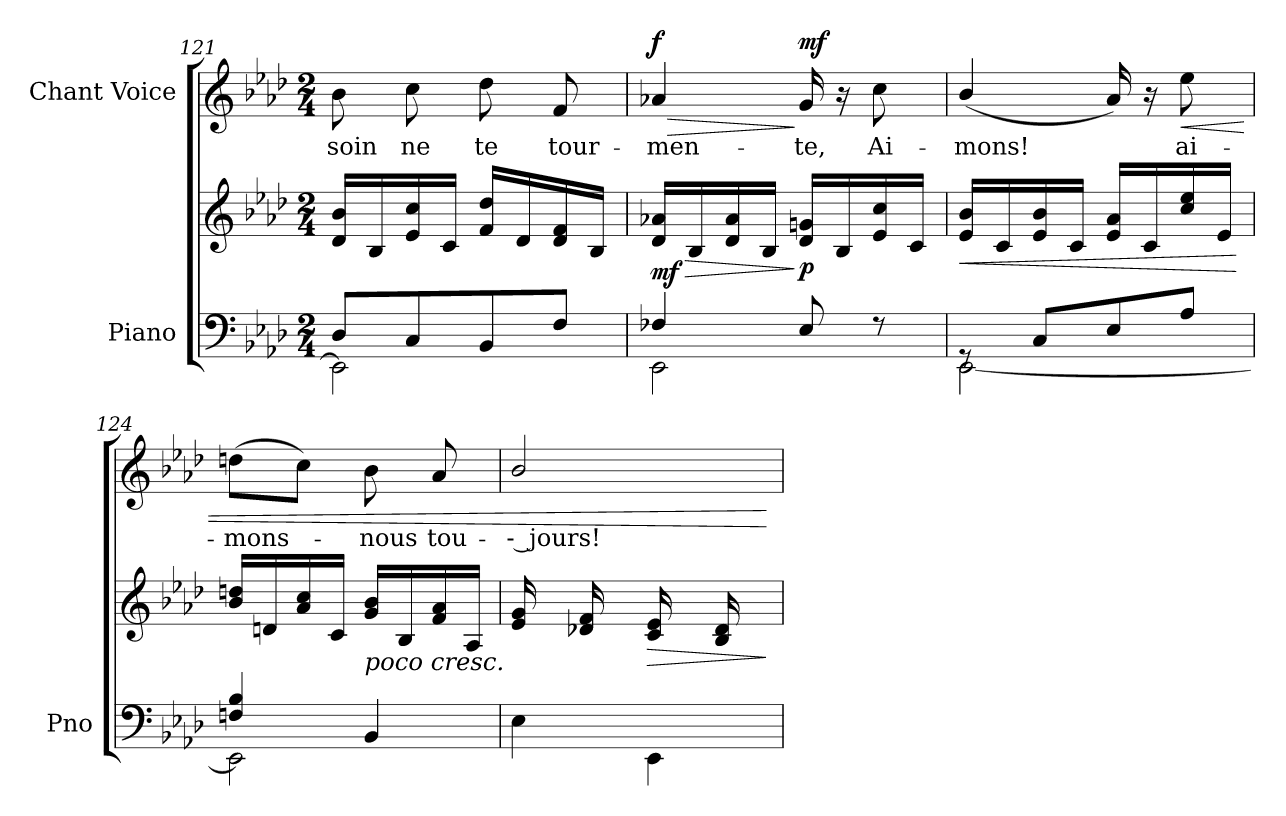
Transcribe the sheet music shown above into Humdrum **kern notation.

**kern	**kern	**dynam	**kern	**text	**dynam
*part2	*part2	*part2	*part1	*part1	*part1
*staff3	*staff2	*staff2/3	*staff1	*staff1	*staff1
*I"Piano	*	*	*I"Chant Voice	*	*
*I'Pno	*	*	*	*	*
!!LO:LB:g=z
*clefF4	*clefG2	*	*clefG2	*	*
*k[b-e-a-d-]	*k[b-e-a-d-]	*	*k[b-e-a-d-]	*	*
*M2/4	*M2/4	*	*M2/4	*	*
=121	=121	=121	=121	=121	=121
*^	*	*	*	*	*
!	!	!	!	!	!LO:LY:b	!
8D-/L	2EE-\]	16d-/ 16b-/LL	.	8b-\	soin	.
.	.	16B-/	.	.	.	.
!	!	!	!	!	!LO:LY:b	!
8C/	.	16e-/ 16cc/	.	8cc\	ne	.
.	.	16c/JJ	.	.	.	.
!	!	!	!	!	!LO:LY:b	!
8BB-/	.	16f/ 16dd-/LL	.	8dd-\	te	.
.	.	16d-/	.	.	.	.
!	!	!	!	!	!LO:LY:b	!
8F/J	.	16d-/ 16f/	.	8f/	tour-	.
.	.	16B-/JJ	.	.	.	.
=122	=122	=122	=122	=122	=122	=122
!	!	!	!LO:HP:b	!	!LO:LY:b	!LO:HP:b
!	!	!	!LO:DY:n=1:b	!	!	!LO:DY:n=1:b
4F-X/	2EE-\	16d-/ 16a-X/LL	> mf	4a-X/	-men-	> f
.	.	16B-/	.	.	.	.
.	.	16d-/ 16a-/	.	.	.	.
.	.	16B-/JJ	.	.	.	.
!	!	!	!LO:DY:n=2:b	!	!LO:LY:b	!LO:DY:n=2:b
8E-/	.	16d-/ 16gn/LL	] p	16g/	-te,	] mf
.	.	16B-/	.	16r	.	.
!	!	!	!	!	!LO:LY:b	!
8r	.	16e-/ 16cc/	.	8cc\	Ai-	.
.	.	16c/JJ	.	.	.	.
=123	=123	=123	=123	=123	=123	=123
!	!	!	!LO:HP:b	!	!LO:LY:b	!
8rGG	[2EE-\	16e-/ 16b-/LL	<	(<4b-/	-mons!	.
.	.	16c/	.	.	.	.
8C/L	.	16e-/ 16b-/	.	.	.	.
.	.	16c/JJ	.	.	.	.
8E-/	.	16e-/ 16a-/LL	.	16a-/)	.	.
.	.	16c/	.	16r	.	.
!	!	!	!	!	!LO:LY:b	!LO:HP:b
8A-/J	.	16cc/ 16ee-/	.	8ee-\	ai-	<
.	.	16e-/JJ	.	.	.	.
*v	*v	*	*	*	*	*
.	.	[	.	.	.
=124	=124	=124	=124	=124	=124
*^	*	*	*	*	*
!	!	!	!	!	!LO:LY:b	!
4Fn/ 4B-/	2EE-\]	16b-/ 16ddn/LL	.	(>8ddn\L	-mons-	.
.	.	16dn/	.	.	.	.
.	.	16a-/ 16cc/	.	8cc\J)	.	.
.	.	16c/JJ	.	.	.	.
!	!	!LO:TX:b:i:t=poco cresc.	!	!	!	!
!	!	!	!	!	!LO:LY:b	!
4BB-/	.	16g/ 16b-/LL	.	8b-\	-nous	.
.	.	16B-/	.	.	.	.
!	!	!	!	!	!LO:LY:b	!
.	.	16f/ 16a-/	.	8a-/	tou-	.
.	.	16A-/JJ	.	.	.	.
!!LO:LB:g=z
=125	=125	=125	=125	=125	=125	=125
!	!	!	!	!	!LO:LY:b	!
16ryy	4E-\	16e-/ 16g/LL	.	2b-/	-- jours!	.
16G/	.	16ryy	.	.	.	.
16ryy	.	16d-X/ 16f/	.	.	.	.
16F/JJ	.	16ryy	.	.	.	.
!	!	!	!LO:HP:b	!	!	!
16ryy	4EE-\	16c/ 16e-/LL	>	.	.	.
16E-/	.	16ryy	.	.	.	.
16ryy	.	16B-/ 16d-/	.	.	.	.
16E-/JJ	.	16ryy	.	.	.	.
*v	*v	*	*	*	*	*
.	.	]	.	.	[
=	=	=	=	=	=
*-	*-	*-	*-	*-	*-
